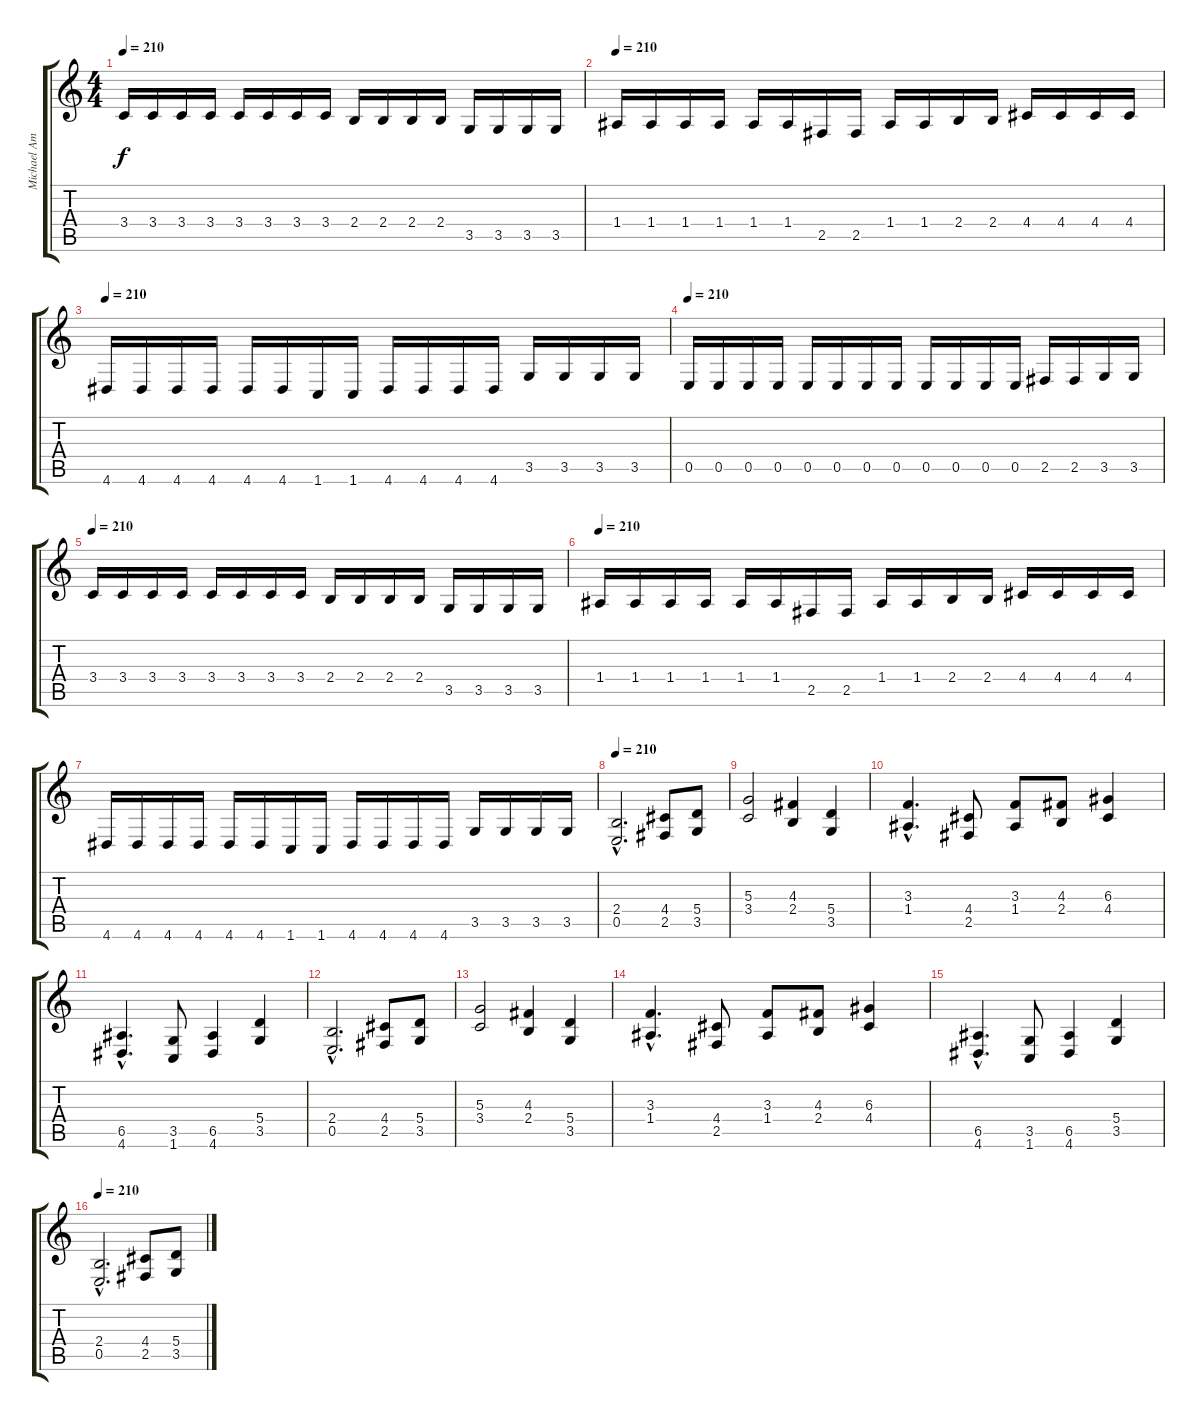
\track ("Michael Amott" "Michael Am") {instrument distortionguitar}
\staff {score tabs}
\tuning (B3 Gb3 D3 A2 E2 B1) {hide}
\ts (4 4)
\tempo 210
\clef g2
\ks c
3.4.16{dy f} 3.4.16 3.4.16 3.4.16 3.4.16 3.4.16 3.4.16 3.4.16 2.4.16 2.4.16 2.4.16 2.4.16 3.5.16 3.5.16 3.5.16 3.5.16 |
\tempo 210
1.4.16 1.4.16 1.4.16 1.4.16 1.4.16 1.4.16 2.5.16 2.5.16 1.4.16 1.4.16 2.4.16 2.4.16 4.4.16 4.4.16 4.4.16 4.4.16 |
\tempo 210
4.6.16 4.6.16 4.6.16 4.6.16 4.6.16 4.6.16 1.6.16 1.6.16 4.6.16 4.6.16 4.6.16 4.6.16 3.5.16 3.5.16 3.5.16 3.5.16 |
\tempo 210
0.5.16 0.5.16 0.5.16 0.5.16 0.5.16 0.5.16 0.5.16 0.5.16 0.5.16 0.5.16 0.5.16 0.5.16 2.5.16 2.5.16 3.5.16 3.5.16 |
\tempo 210
3.4.16 3.4.16 3.4.16 3.4.16 3.4.16 3.4.16 3.4.16 3.4.16 2.4.16 2.4.16 2.4.16 2.4.16 3.5.16 3.5.16 3.5.16 3.5.16 |
\tempo 210
1.4.16 1.4.16 1.4.16 1.4.16 1.4.16 1.4.16 2.5.16 2.5.16 1.4.16 1.4.16 2.4.16 2.4.16 4.4.16 4.4.16 4.4.16 4.4.16 |
4.6.16 4.6.16 4.6.16 4.6.16 4.6.16 4.6.16 1.6.16 1.6.16 4.6.16 4.6.16 4.6.16 4.6.16 3.5.16 3.5.16 3.5.16 3.5.16 |
\tempo 210
(2.4{hac} 0.5{hac}).2{d} (4.4 2.5).8 (5.4 3.5).8 |
(5.3 3.4).2 (4.3 2.4).4 (5.4 3.5).4 |
(3.3{hac} 1.4{hac}).4{d} (4.4 2.5).8 (3.3 1.4).8 (4.3 2.4).8 (6.3 4.4).4 |
(6.5{hac} 4.6{hac}).4{d} (3.5 1.6).8 (6.5 4.6).4 (5.4 3.5).4 |
(2.4{hac} 0.5{hac}).2{d} (4.4 2.5).8 (5.4 3.5).8 |
(5.3 3.4).2 (4.3 2.4).4 (5.4 3.5).4 |
(3.3{hac} 1.4{hac}).4{d} (4.4 2.5).8 (3.3 1.4).8 (4.3 2.4).8 (6.3 4.4).4 |
(6.5{hac} 4.6{hac}).4{d} (3.5 1.6).8 (6.5 4.6).4 (5.4 3.5).4 |
\tempo 210
(2.4{hac} 0.5{hac}).2{d} (4.4 2.5).8 (5.4 3.5).8
